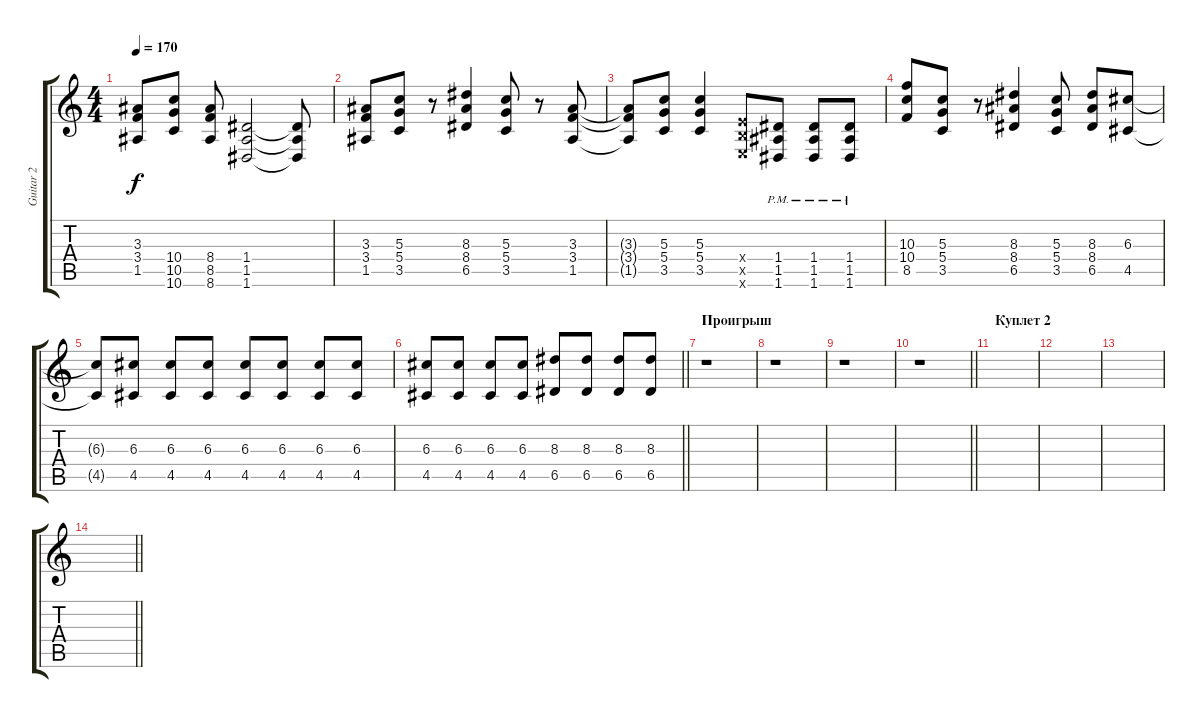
\track ("Guitar 2" "Guitar 2") {instrument overdrivenguitar}
\staff {score tabs}
\tuning (E4 B3 G3 D3 A2 D2) {hide}
\ts (4 4)
\tempo 170
\clef g2
\ks c
(3.3{t} 3.4{t} 1.5{t}).8{dy f} (10.4 10.5 10.6).8 (8.4 8.5 8.6).8 (1.4 1.5 1.6).2 (1.4{t} 1.5{t} 1.6{t}).8 |
(3.3 3.4 1.5).8 (5.3 5.4 3.5).8 r.8 (8.3 8.4 6.5).4 (5.3 5.4 3.5).8 r.8 (3.3 3.4 1.5).8 |
(3.3{t} 3.4{t} 1.5{t}).8 (5.3 5.4 3.5).8 (5.3 5.4 3.5).4 (2.4{x} 2.5{x} 2.6{x}).8 (1.4{pm} 1.5{pm} 1.6{pm}).8 (1.4{pm} 1.5{pm} 1.6{pm}).8 (1.4{pm} 1.5{pm} 1.6{pm}).8 |
(10.3 10.4 8.5).8 (5.3 5.4 3.5).8 r.8 (8.3 8.4 6.5).4 (5.3 5.4 3.5).8 (8.3 8.4 6.5).8 (6.3 4.5).8 |
(6.3{t} 4.5{t}).8 (6.3 4.5).8 (6.3 4.5).8 (6.3 4.5).8 (6.3 4.5).8 (6.3 4.5).8 (6.3 4.5).8 (6.3 4.5).8 |
\barLineRight lightlight
(6.3 4.5).8 (6.3 4.5).8 (6.3 4.5).8 (6.3 4.5).8 (8.3 6.5).8 (8.3 6.5).8 (8.3 6.5).8 (8.3 6.5).8 |
\section ("" "Проигрыш")
r.1 |
r.1 |
r.1 |
\barLineRight lightlight
r.1 |
\section ("" "Куплет 2")
|
|
|
\barLineRight lightlight
